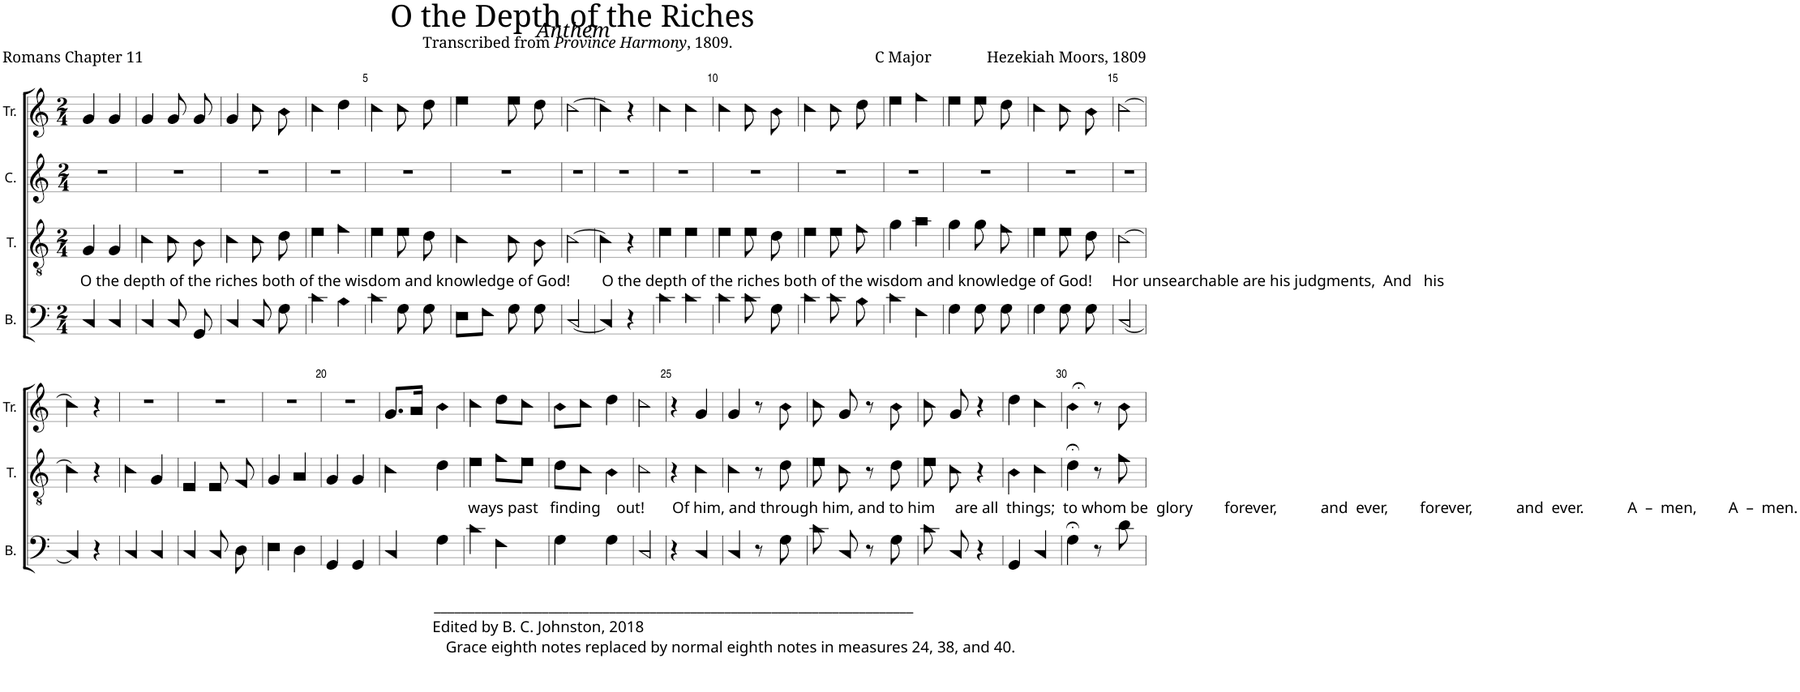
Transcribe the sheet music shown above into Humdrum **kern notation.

**kern	**kern	**kern	**kern
*part4	*part3	*part2	*part1
*staff4	*staff3	*staff2	*staff1
*I"B.	*I"T.	*I"C.	*I"Tr.
*I'B.	*I'T.	*I'C.	*I'Tr.
*clefF4	*clefGv2	*clefG2	*clefG2
*k[]	*k[]	*k[]	*k[]
*M2/4	*M2/4	*M2/4	*M2/4
=1	=1	=1	=1
!	!LO:TX:b:t=O the depth of the riches both of the wisdom and knowledge of God!        O the depth of the riches both of the wisdom and knowledge of God!     Hor unsearchable are his judgments,  And   his	!	!
4C!/	4G!/	2r	4g!/
4C!/	4G!/	.	4g!/
=2	=2	=2	=2
4C!/	4c!\	2r	4g!/
8C!/	8c!\	.	8g!/
8GG!/	8B!\	.	8g!/
=3	=3	=3	=3
4C!/	4c!\	2r	4g!/
8C!/	8c!\	.	8cc!\
8G!\	8d!\	.	8b!\
=4	=4	=4	=4
4c!\	4e!\	2r	4cc!\
4B!\	4f!\	.	4dd!\
=5	=5	=5	=5
4c!\	4e!\	2r	4cc!\
8G!\	8e!\	.	8cc!\
8G!\	8d!\	.	8dd!\
=6	=6	=6	=6
8E!\L	4c!\	2r	4ee!\
8F!\J	.	.	.
8G!\	8c!\	.	8ee!\
8G!\	8B!\	.	8dd!\
=7	=7	=7	=7
[2C!/	[2c!\	2r	[2cc!\
=8	=8	=8	=8
4C!/]	4c!\]	2r	4cc!\]
4r	4r	.	4r
=9	=9	=9	=9
4c!\	4e!\	2r	4cc!\
4c!\	4e!\	.	4cc!\
=10	=10	=10	=10
4c!\	4e!\	2r	4cc!\
8c!\	8e!\	.	8cc!\
8G!\	8d!\	.	8b!\
=11	=11	=11	=11
4c!\	4e!\	2r	4cc!\
8c!\	8e!\	.	8cc!\
8B!\	8f!\	.	8dd!\
=12	=12	=12	=12
4c!\	4g!\	2r	4ee!\
4F!\	4a!\	.	4ff!\
=13	=13	=13	=13
4G!\	4g!\	2r	4ee!\
8G!\	8g!\	.	8ee!\
8G!\	8f!\	.	8dd!\
=14	=14	=14	=14
4G!\	4e!\	2r	4cc!\
8G!\	8e!\	.	8cc!\
8G!\	8d!\	.	8b!\
=15	=15	=15	=15
[2C!/	[2c!\	2r	[2cc!\
!!LO:LB:g=z
=16	=16	=16	=16
4C!/]	4c!\]	2r	4cc!\]
4r	4r	.	4r
=17	=17	=17	=17
4C!/	4c!\	2r	2r
4C!/	4G!/	.	.
=18	=18	=18	=18
4C!/	4E!/	2r	2r
8C!/	8E!/	.	.
8D!\	8F!/	.	.
=19	=19	=19	=19
4E!\	4G!/	2r	2r
4D!\	4A!/	.	.
=20	=20	=20	=20
4GG!/	4G!/	2r	2r
4GG!/	4G!/	.	.
=21	=21	=21	=21
4C!/	4c!\	2r	8.g!/L
.	.	.	16a!/Jk
4G!\	4d!\	.	4b!\
=22	=22	=22	=22
!	!LO:TX:b:t=ways past   finding    out!       Of him, and through him, and to him     are all  things;  to whom be  glory        forever,           and  ever,        forever,           and  ever.           A  –  men,        A  –  men.	!	!
!LO:TX:b:t=_______________________________________________________________________	!	!	!
!LO:TX:b:t=Edited by B. C. Johnston, 2018	!	!	!
!LO:TX:b:t=Grace eighth notes replaced by normal eighth notes in measures 24, 38, and 40.	!	!	!
4c!\	4e!\	2r	4cc!\
4F!\	8f!\L	.	8dd!\L
.	8e!\J	.	8cc!\J
=23	=23	=23	=23
4G!\	8d!\L	2r	8b!\L
.	8c!\J	.	8cc!\J
4G!\	4B!\	.	4dd!\
=24	=24	=24	=24
2C!/	2c!\	2r	2cc!\
=25	=25	=25	=25
4r	4r	2r	4r
4C!/	4c!\	.	4g!/
=26	=26	=26	=26
4C!/	4c!\	2r	4g!/
8r	8r	.	8r
8G!\	8d!\	.	8b!\
=27	=27	=27	=27
8c!\	8e!\	2r	8cc!\
8C!/	8c!\	.	8g!/
8r	8r	.	8r
8G!\	8d!\	.	8b!\
=28	=28	=28	=28
8c!\	8e!\	2r	8cc!\
8C!/	8c!\	.	8g!/
4r	4r	.	4r
=29	=29	=29	=29
4GG!/	4B!\	2r	4dd!\
4C!/	4c!\	.	4cc!\
=30	=30	=30	=30
4G;<!\	4d;<!\	2r	4b;<!\
8r	8r	.	8r
8d!\	8f!\	.	8b!\
=	=	=	=
*-	*-	*-	*-
